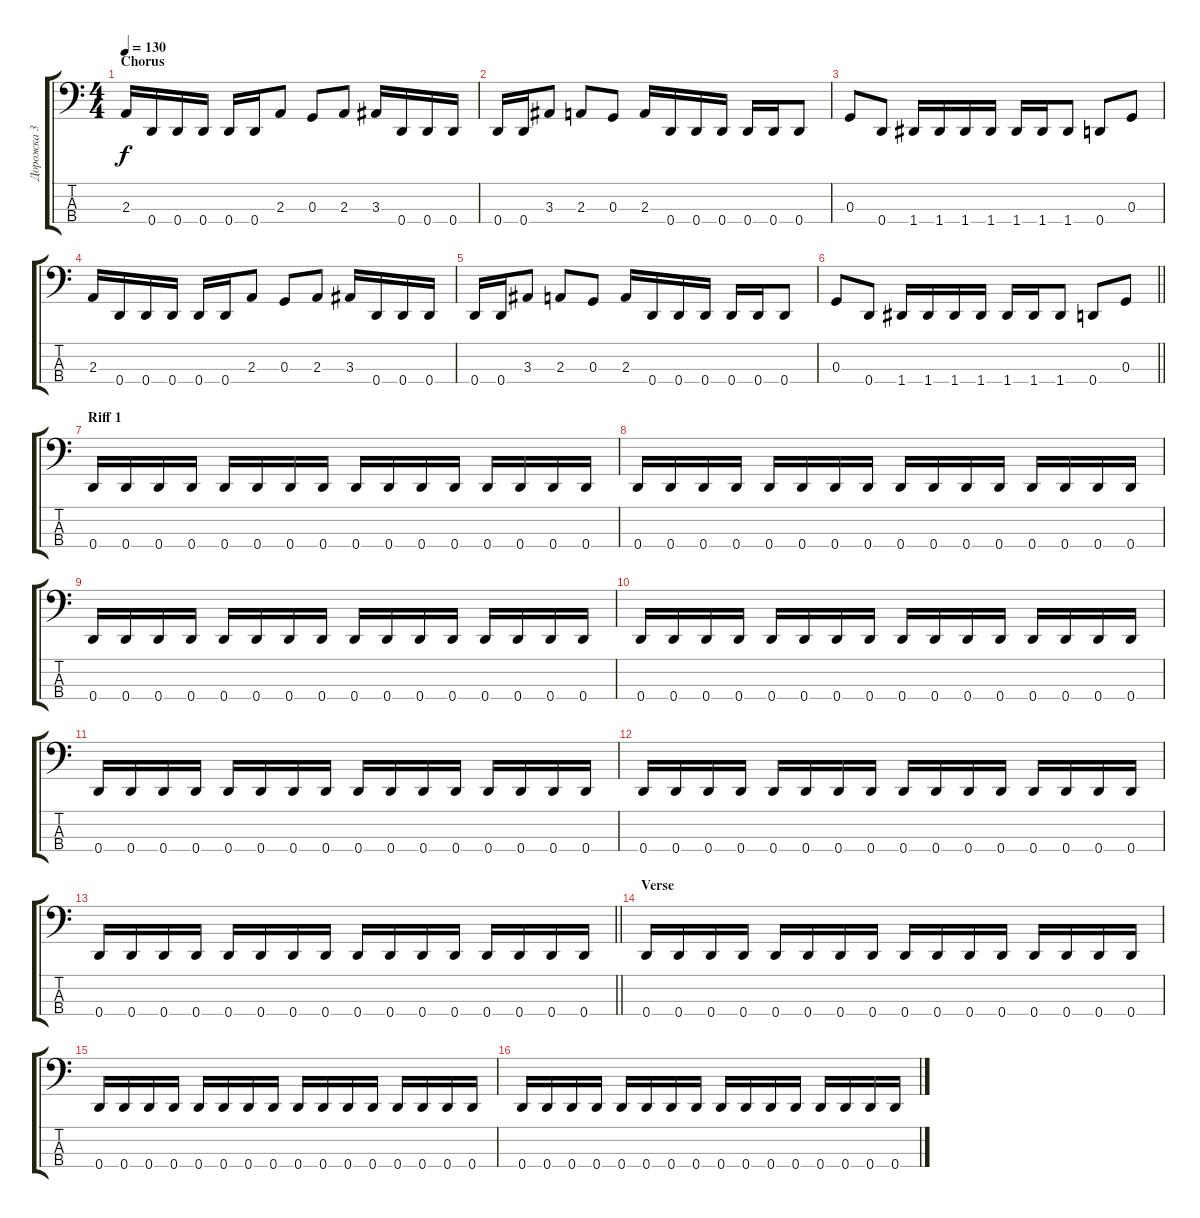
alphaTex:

\track ("Дорожка 3" "Дорожка 3") {instrument electricbassfinger}
\staff {score tabs}
\tuning (F2 C2 G1 D1) {hide}
\ts (4 4)
\section ("" "Chorus")
\tempo 130
\clef f4
\ks c
2.3.16{dy f} 0.4.16 0.4.16 0.4.16 0.4.16 0.4.16 2.3.8 0.3.8 2.3.8 3.3.16 0.4.16 0.4.16 0.4.16 |
0.4.16 0.4.16 3.3.8 2.3.8 0.3.8 2.3.16 0.4.16 0.4.16 0.4.16 0.4.16 0.4.16 0.4.8 |
0.3.8 0.4.8 1.4.16 1.4.16 1.4.16 1.4.16 1.4.16 1.4.16 1.4.8 0.4.8 0.3.8 |
2.3.16 0.4.16 0.4.16 0.4.16 0.4.16 0.4.16 2.3.8 0.3.8 2.3.8 3.3.16 0.4.16 0.4.16 0.4.16 |
0.4.16 0.4.16 3.3.8 2.3.8 0.3.8 2.3.16 0.4.16 0.4.16 0.4.16 0.4.16 0.4.16 0.4.8 |
\barLineRight lightlight
0.3.8 0.4.8 1.4.16 1.4.16 1.4.16 1.4.16 1.4.16 1.4.16 1.4.8 0.4.8 0.3.8 |
\section ("" "Riff 1")
0.4.16 0.4.16 0.4.16 0.4.16 0.4.16 0.4.16 0.4.16 0.4.16 0.4.16 0.4.16 0.4.16 0.4.16 0.4.16 0.4.16 0.4.16 0.4.16 |
0.4.16 0.4.16 0.4.16 0.4.16 0.4.16 0.4.16 0.4.16 0.4.16 0.4.16 0.4.16 0.4.16 0.4.16 0.4.16 0.4.16 0.4.16 0.4.16 |
0.4.16 0.4.16 0.4.16 0.4.16 0.4.16 0.4.16 0.4.16 0.4.16 0.4.16 0.4.16 0.4.16 0.4.16 0.4.16 0.4.16 0.4.16 0.4.16 |
0.4.16 0.4.16 0.4.16 0.4.16 0.4.16 0.4.16 0.4.16 0.4.16 0.4.16 0.4.16 0.4.16 0.4.16 0.4.16 0.4.16 0.4.16 0.4.16 |
0.4.16 0.4.16 0.4.16 0.4.16 0.4.16 0.4.16 0.4.16 0.4.16 0.4.16 0.4.16 0.4.16 0.4.16 0.4.16 0.4.16 0.4.16 0.4.16 |
0.4.16 0.4.16 0.4.16 0.4.16 0.4.16 0.4.16 0.4.16 0.4.16 0.4.16 0.4.16 0.4.16 0.4.16 0.4.16 0.4.16 0.4.16 0.4.16 |
\barLineRight lightlight
0.4.16 0.4.16 0.4.16 0.4.16 0.4.16 0.4.16 0.4.16 0.4.16 0.4.16 0.4.16 0.4.16 0.4.16 0.4.16 0.4.16 0.4.16 0.4.16 |
\section ("" "Verse")
0.4.16 0.4.16 0.4.16 0.4.16 0.4.16 0.4.16 0.4.16 0.4.16 0.4.16 0.4.16 0.4.16 0.4.16 0.4.16 0.4.16 0.4.16 0.4.16 |
0.4.16 0.4.16 0.4.16 0.4.16 0.4.16 0.4.16 0.4.16 0.4.16 0.4.16 0.4.16 0.4.16 0.4.16 0.4.16 0.4.16 0.4.16 0.4.16 |
0.4.16 0.4.16 0.4.16 0.4.16 0.4.16 0.4.16 0.4.16 0.4.16 0.4.16 0.4.16 0.4.16 0.4.16 0.4.16 0.4.16 0.4.16 0.4.16
